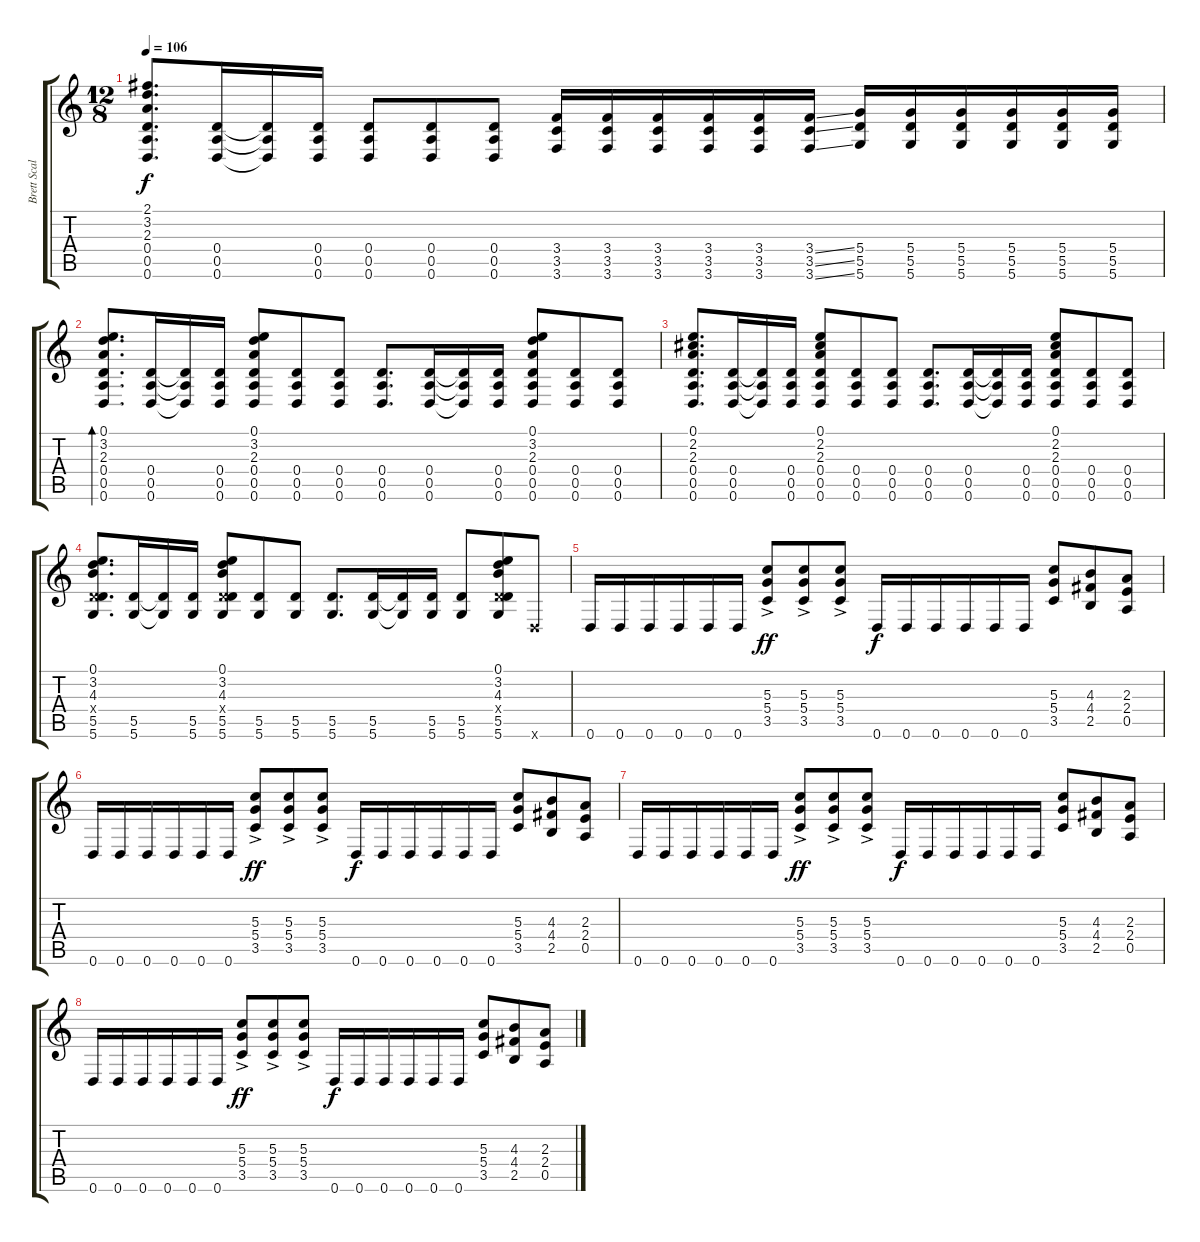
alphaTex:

\track ("Brett Scallions (Rhythm Guitar)" "Brett Scal") {instrument distortionguitar}
\staff {score tabs}
\tuning (E4 B3 G3 D3 A2 D2) {hide}
\ts (12 8)
\tempo 106
\clef g2
\ks c
(2.1 3.2 2.3 0.4 0.5 0.6).8{d dy f} (0.4 0.5 0.6).16 (0.4{t} 0.5{t} 0.6{t}).16 (0.4 0.5 0.6).16 (0.4 0.5 0.6).8 (0.4 0.5 0.6).8 (0.4 0.5 0.6).8 (3.4 3.5 3.6).16 (3.4 3.5 3.6).16 (3.4 3.5 3.6).16 (3.4 3.5 3.6).16 (3.4 3.5 3.6).16 (3.4{ss} 3.5{ss} 3.6{ss}).16 (5.4 5.5 5.6).16 (5.4 5.5 5.6).16 (5.4 5.5 5.6).16 (5.4 5.5 5.6).16 (5.4 5.5 5.6).16 (5.4 5.5 5.6).16 |
(0.1 3.2 2.3 0.4 0.5 0.6).8{d bd 120} (0.4 0.5 0.6).16 (0.4{t} 0.5{t} 0.6{t}).16 (0.4 0.5 0.6).16 (0.1 3.2 2.3 0.4 0.5 0.6).8 (0.4 0.5 0.6).8 (0.4 0.5 0.6).8 (0.4 0.5 0.6).8{d} (0.4 0.5 0.6).16 (0.4{t} 0.5{t} 0.6{t}).16 (0.4 0.5 0.6).16 (0.1 3.2 2.3 0.4 0.5 0.6).8 (0.4 0.5 0.6).8 (0.4 0.5 0.6).8 |
(0.1 2.2 2.3 0.4 0.5 0.6).8{d} (0.4 0.5 0.6).16 (0.4{t} 0.5{t} 0.6{t}).16 (0.4 0.5 0.6).16 (0.1 2.2 2.3 0.4 0.5 0.6).8 (0.4 0.5 0.6).8 (0.4 0.5 0.6).8 (0.4 0.5 0.6).8{d} (0.4 0.5 0.6).16 (0.4{t} 0.5{t} 0.6{t}).16 (0.4 0.5 0.6).16 (0.1 2.2 2.3 0.4 0.5 0.6).8 (0.4 0.5 0.6).8 (0.4 0.5 0.6).8 |
(0.1 3.2 4.3 0.4{x} 5.5 5.6).8{d} (5.5 5.6).16 (5.5{t} 5.6{t}).16 (5.5 5.6).16 (0.1 3.2 4.3 0.4{x} 5.5 5.6).8 (5.5 5.6).8 (5.5 5.6).8 (5.5 5.6).8{d} (5.5 5.6).16 (5.5{t} 5.6{t}).16 (5.5 5.6).16 (5.5 5.6).8 (0.1 3.2 4.3 0.4{x} 5.5 5.6).8 0.6{x}.8 |
0.6.16 0.6.16 0.6.16 0.6.16 0.6.16 0.6.16 (5.3{ac} 5.4{ac} 3.5{ac}).8{dy ff} (5.3{ac} 5.4{ac} 3.5{ac}).8 (5.3{ac} 5.4{ac} 3.5{ac}).8 0.6.16{dy f} 0.6.16 0.6.16 0.6.16 0.6.16 0.6.16 (5.3 5.4 3.5).8 (4.3 4.4 2.5).8 (2.3 2.4 0.5).8 |
0.6.16 0.6.16 0.6.16 0.6.16 0.6.16 0.6.16 (5.3{ac} 5.4{ac} 3.5{ac}).8{dy ff} (5.3{ac} 5.4{ac} 3.5{ac}).8 (5.3{ac} 5.4{ac} 3.5{ac}).8 0.6.16{dy f} 0.6.16 0.6.16 0.6.16 0.6.16 0.6.16 (5.3 5.4 3.5).8 (4.3 4.4 2.5).8 (2.3 2.4 0.5).8 |
0.6.16 0.6.16 0.6.16 0.6.16 0.6.16 0.6.16 (5.3{ac} 5.4{ac} 3.5{ac}).8{dy ff} (5.3{ac} 5.4{ac} 3.5{ac}).8 (5.3{ac} 5.4{ac} 3.5{ac}).8 0.6.16{dy f} 0.6.16 0.6.16 0.6.16 0.6.16 0.6.16 (5.3 5.4 3.5).8 (4.3 4.4 2.5).8 (2.3 2.4 0.5).8 |
0.6.16 0.6.16 0.6.16 0.6.16 0.6.16 0.6.16 (5.3{ac} 5.4{ac} 3.5{ac}).8{dy ff} (5.3{ac} 5.4{ac} 3.5{ac}).8 (5.3{ac} 5.4{ac} 3.5{ac}).8 0.6.16{dy f} 0.6.16 0.6.16 0.6.16 0.6.16 0.6.16 (5.3 5.4 3.5).8 (4.3 4.4 2.5).8 (2.3 2.4 0.5).8
